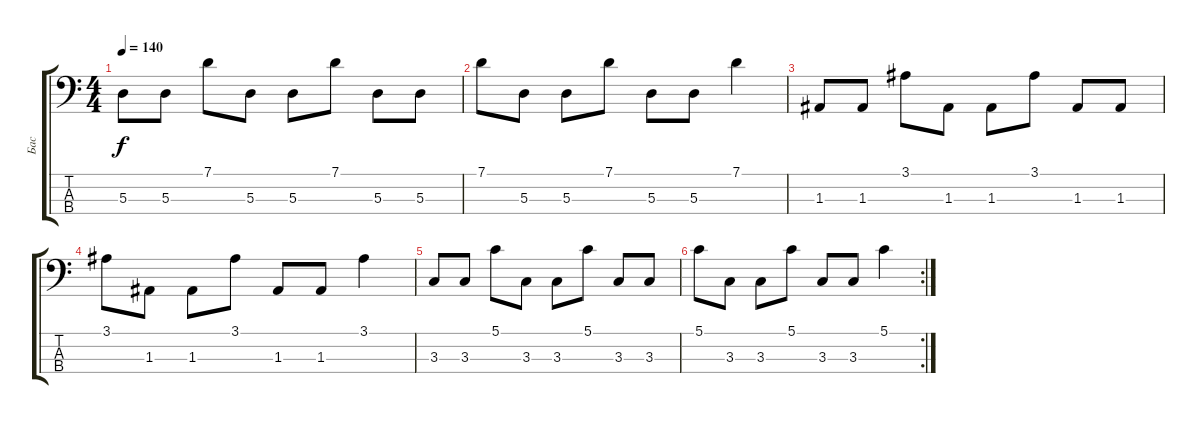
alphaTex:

\track ("Бас" "Бас") {instrument electricbassfinger}
\staff {score tabs}
\tuning (G2 D2 A1 E1) {hide}
\ts (4 4)
\tempo 140
\clef f4
\ks c
5.3.8{dy f} 5.3.8 7.1.8 5.3.8 5.3.8 7.1.8 5.3.8 5.3.8 |
7.1.8 5.3.8 5.3.8 7.1.8 5.3.8 5.3.8 7.1.4 |
1.3.8 1.3.8 3.1.8 1.3.8 1.3.8 3.1.8 1.3.8 1.3.8 |
3.1.8 1.3.8 1.3.8 3.1.8 1.3.8 1.3.8 3.1.4 |
3.3.8 3.3.8 5.1.8 3.3.8 3.3.8 5.1.8 3.3.8 3.3.8 |
\rc 2
5.1.8 3.3.8 3.3.8 5.1.8 3.3.8 3.3.8 5.1.4
